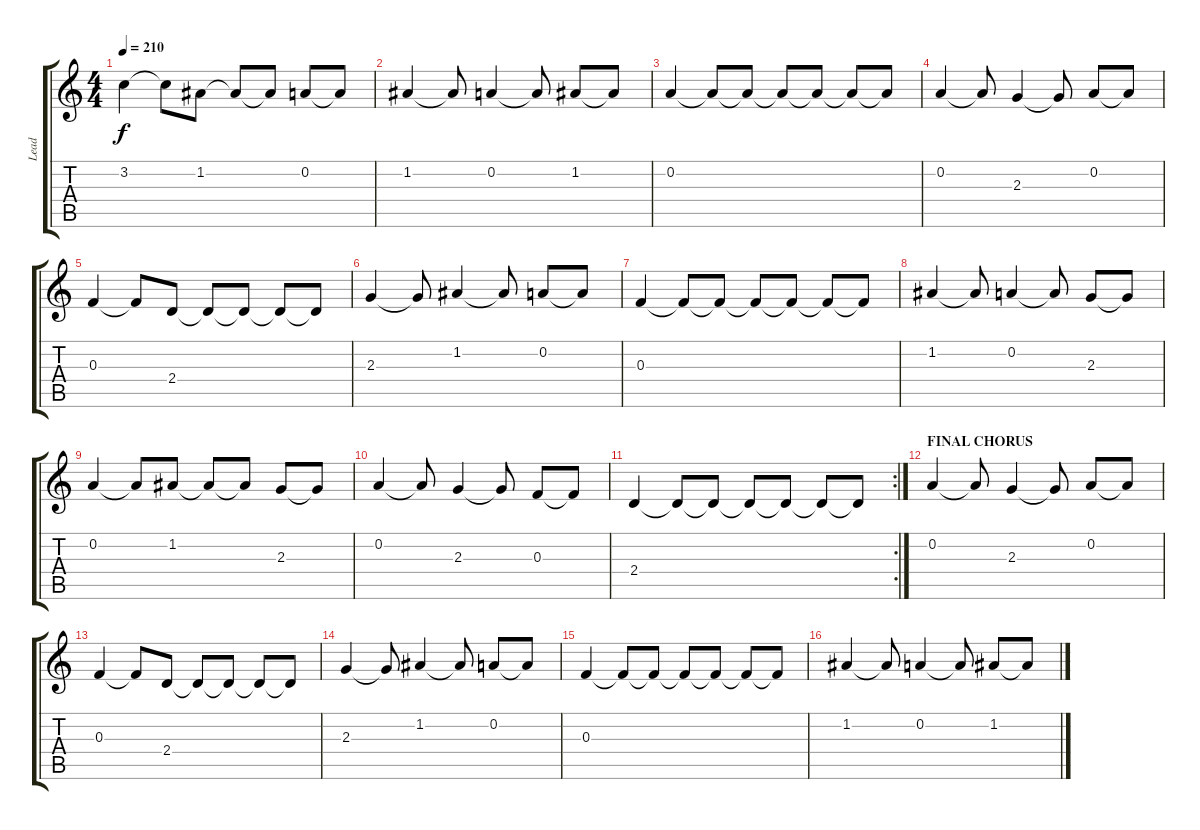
\track ("Lead" "Lead") {instrument distortionguitar}
\staff {score tabs}
\tuning (D4 A3 F3 C3 G2 C2) {hide}
\ts (4 4)
\tempo 210
\clef g2
\ks c
3.2.4{dy f} 3.2{t}.8 1.2.8 1.2{t}.8 1.2{t}.8 0.2.8 0.2{t}.8 |
1.2.4 1.2{t}.8 0.2.4 0.2{t}.8 1.2.8 1.2{t}.8 |
0.2.4 0.2{t}.8 0.2{t}.8 0.2{t}.8 0.2{t}.8 0.2{t}.8 0.2{t}.8 |
0.2.4 0.2{t}.8 2.3.4 2.3{t}.8 0.2.8 0.2{t}.8 |
0.3.4 0.3{t}.8 2.4.8 2.4{t}.8 2.4{t}.8 2.4{t}.8 2.4{t}.8 |
2.3.4 2.3{t}.8 1.2.4 1.2{t}.8 0.2.8 0.2{t}.8 |
0.3.4 0.3{t}.8 0.3{t}.8 0.3{t}.8 0.3{t}.8 0.3{t}.8 0.3{t}.8 |
1.2.4 1.2{t}.8 0.2.4 0.2{t}.8 2.3.8 2.3{t}.8 |
0.2.4 0.2{t}.8 1.2.8 1.2{t}.8 1.2{t}.8 2.3.8 2.3{t}.8 |
0.2.4 0.2{t}.8 2.3.4 2.3{t}.8 0.3.8 0.3{t}.8 |
\rc 2
2.4.4 2.4{t}.8 2.4{t}.8 2.4{t}.8 2.4{t}.8 2.4{t}.8 2.4{t}.8 |
\section ("" "FINAL CHORUS")
0.2.4{instrument electricguitarjazz} 0.2{t}.8 2.3.4 2.3{t}.8 0.2.8 0.2{t}.8 |
0.3.4 0.3{t}.8 2.4.8 2.4{t}.8 2.4{t}.8 2.4{t}.8 2.4{t}.8 |
2.3.4 2.3{t}.8 1.2.4 1.2{t}.8 0.2.8 0.2{t}.8 |
0.3.4 0.3{t}.8 0.3{t}.8 0.3{t}.8 0.3{t}.8 0.3{t}.8 0.3{t}.8 |
1.2.4 1.2{t}.8 0.2.4 0.2{t}.8 1.2.8 1.2{t}.8
